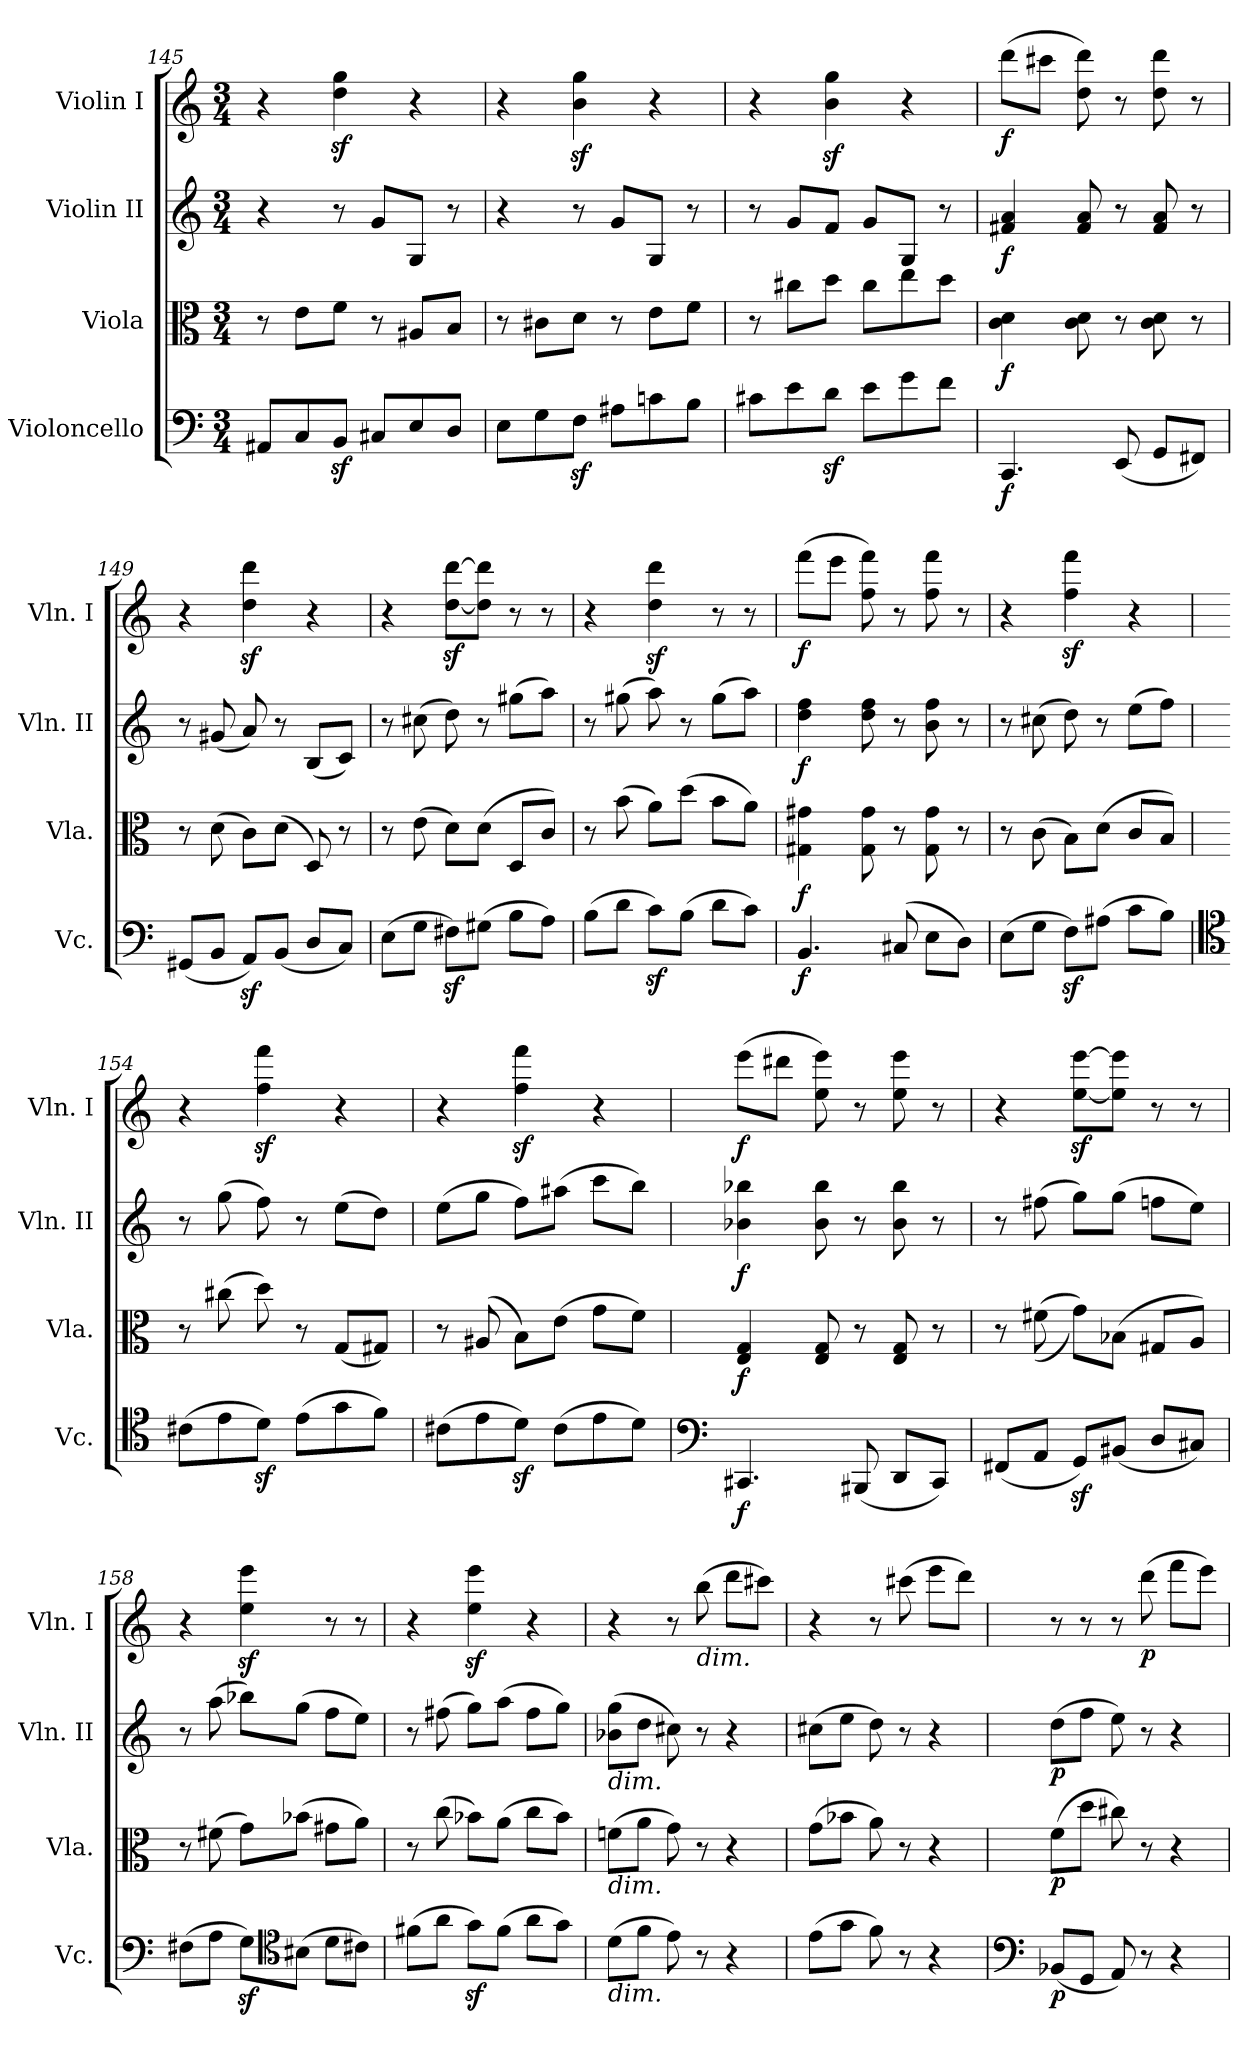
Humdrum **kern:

**kern	**dynam	**kern	**dynam	**kern	**dynam	**kern	**dynam
*part4	*part4	*part3	*part3	*part2	*part2	*part1	*part1
*staff4	*staff4	*staff3	*staff3	*staff2	*staff2	*staff1	*staff1
*I"Violoncello	*	*I"Viola	*	*I"Violin II	*	*I"Violin I	*
*I'Vc.	*	*I'Vla.	*	*I'Vln. II	*	*I'Vln. I	*
*clefF4	*	*clefC3	*	*clefG2	*	*clefG2	*
*k[]	*	*k[]	*	*k[]	*	*k[]	*
*M3/4	*	*M3/4	*	*M3/4	*	*M3/4	*
=145	=145	=145	=145	=145	=145	=145	=145
8AA#X/L	.	8r	.	4r	.	4r	.
8C/	.	8e\L	.	.	.	.	.
8BBz</J	.	8f\J	.	8r	.	4dd\z< 4gg\z<	.
8C#X/L	.	8r	.	8g/L	.	.	.
8E/	.	8A#X/L	.	8G/J	.	4r	.
8D/J	.	8B/J	.	8r	.	.	.
=146	=146	=146	=146	=146	=146	=146	=146
8E\L	.	8r	.	4r	.	4r	.
8G\	.	8c#X\L	.	.	.	.	.
8Fz<\J	.	8d\J	.	8r	.	4b\z< 4gg\z<	.
8A#X\L	.	8r	.	8g/L	.	.	.
8cn\	.	8e\L	.	8G/J	.	4r	.
8B\J	.	8f\J	.	8r	.	.	.
=147	=147	=147	=147	=147	=147	=147	=147
8c#X\L	.	8r	.	8r	.	4r	.
8e\	.	8cc#X\L	.	8g/L	.	.	.
8dz<\J	.	8dd\J	.	8f/J	.	4b\z< 4gg\z<	.
8e\L	.	8cc#\L	.	8g/L	.	.	.
8g\	.	8ee\	.	8G/J	.	4r	.
8f\J	.	8dd\J	.	8r	.	.	.
=148	=148	=148	=148	=148	=148	=148	=148
!	!LO:DY:b	!	!LO:DY:b	!	!LO:DY:b	!	!LO:DY:b
4.CC/	f	4c\ 4d\	f	4f#X/ 4a/	f	(>8ddd\L	f
.	.	.	.	.	.	8ccc#X\J	.
.	.	8c\ 8d\	.	8f#/ 8a/	.	8dd\ 8ddd\)	.
(<8EE/	.	8r	.	8r	.	8r	.
8GG/L	.	8c\ 8d\	.	8f#/ 8a/	.	8dd\ 8ddd\	.
8FF#X/J)	.	8r	.	8r	.	8r	.
=149	=149	=149	=149	=149	=149	=149	=149
(<8GG#X/L	.	8r	.	8r	.	4r	.
8BB/J	.	(>8d\	.	(<8g#X/	.	.	.
8AAz</L)	.	8c\L)	.	8a/)	.	4dd\z< 4ddd\z<	.
(<8BB/J	.	(>8d\J	.	8r	.	.	.
8D/L	.	8D/)	.	(<8B/L	.	4r	.
8C/J)	.	8r	.	8c/J)	.	.	.
=150	=150	=150	=150	=150	=150	=150	=150
(>8E\L	.	8r	.	8r	.	4r	.
8G\J	.	(>8e\	.	(>8cc#X\	.	.	.
8F#Xz<\L)	.	8d\L)	.	8dd\)	.	[8dd\z< [8ddd\z<L	.
(>8G#X\J	.	(>8d\J	.	8r	.	8dd\] 8ddd\]J	.
8B\L	.	8D/L	.	(>8gg#X\L	.	8r	.
8A\J)	.	8c/J)	.	8aa\J)	.	8r	.
=151	=151	=151	=151	=151	=151	=151	=151
(>8B\L	.	8r	.	8r	.	4r	.
8d\J	.	(>8b\	.	(>8gg#X\	.	.	.
8cz<\L)	.	8a\L)	.	8aa\)	.	4dd\z< 4ddd\z<	.
(>8B\J	.	(>8dd\J	.	8r	.	.	.
8d\L	.	8b\L	.	(>8gg#\L	.	8r	.
8c\J)	.	8a\J)	.	8aa\J)	.	8r	.
=152	=152	=152	=152	=152	=152	=152	=152
!	!LO:DY:b	!	!LO:DY:b	!	!LO:DY:b	!	!LO:DY:b
4.BB/	f	4G#X\ 4g#X\	f	4dd\ 4ff\	f	(>8fff\L	f
.	.	.	.	.	.	8eee\J	.
.	.	8G#\ 8g#\	.	8dd\ 8ff\	.	8ff\ 8fff\)	.
(>8C#X/	.	8r	.	8r	.	8r	.
8E\L	.	8G#\ 8g#\	.	8b\ 8ff\	.	8ff\ 8fff\	.
8D\J)	.	8r	.	8r	.	8r	.
=153	=153	=153	=153	=153	=153	=153	=153
(>8E\L	.	8r	.	8r	.	4r	.
8G\J	.	(>8c\	.	(>8cc#X\	.	.	.
8Fz<\L)	.	8B\L)	.	8dd\)	.	4ff\z< 4fff\z<	.
(>8A#X\J	.	(>8d\J	.	8r	.	.	.
8c\L	.	8c/L	.	(>8ee\L	.	4r	.
8B\J)	.	8B/J)	.	8ff\J)	.	.	.
=154	=154	=154	=154	=154	=154	=154	=154
*clefC4	*	*	*	*	*	*	*
(>8c#X\L	.	8r	.	8r	.	4r	.
8e\	.	(>8cc#X\	.	(>8gg\	.	.	.
8dz<\J)	.	8dd\)	.	8ff\)	.	4ff\z< 4fff\z<	.
(>8e\L	.	8r	.	8r	.	.	.
8g\	.	(<8G/L	.	(>8ee\L	.	4r	.
8f\J)	.	8G#X/J)	.	8dd\J)	.	.	.
=155	=155	=155	=155	=155	=155	=155	=155
(>8c#X\L	.	8r	.	(>8ee\L	.	4r	.
8e\	.	(>8A#X/	.	8gg\J	.	.	.
8dz<\J)	.	8B\L)	.	8ff\L)	.	4ff\z< 4fff\z<	.
(>8c#\L	.	(>8e\J	.	(>8aa#X\J	.	.	.
8e\	.	8g\L	.	8ccc\L	.	4r	.
8d\J)	.	8f\J)	.	8bb\J)	.	.	.
=156	=156	=156	=156	=156	=156	=156	=156
*clefF4	*	*	*	*	*	*	*
!	!LO:DY:b	!	!LO:DY:b	!	!LO:DY:b	!	!LO:DY:b
4.CC#X/	f	4E/ 4G/	f	4b-X\ 4bb-X\	f	(>8eee\L	f
.	.	.	.	.	.	8ddd#X\J	.
.	.	8E/ 8G/	.	8b-\ 8bb-\	.	8ee\ 8eee\)	.
(<8BBB#X/	.	8r	.	8r	.	8r	.
8DD/L	.	8E/ 8G/	.	8b-\ 8bb-\	.	8ee\ 8eee\	.
8CC#/J)	.	8r	.	8r	.	8r	.
=157	=157	=157	=157	=157	=157	=157	=157
(<8FF#X/L	.	8r	.	8r	.	4r	.
8AA/J	.	(>(>8f#X\	.	(>8ff#X\	.	.	.
8GGz</L)	.	8g\L))	.	8gg\L)	.	[8ee\z< [8eee\z<L	.
(<8BB#X/J	.	(>8B-X\J	.	(>8gg\J	.	8ee\] 8eee\]J	.
8D/L	.	8G#X/L	.	8ffn\L	.	8r	.
8C#X/J)	.	8A/J)	.	8ee\J)	.	8r	.
=158	=158	=158	=158	=158	=158	=158	=158
(>8F#X\L	.	8r	.	8r	.	4r	.
8A\J	.	(>8f#X\	.	(>8aa\	.	.	.
8Gz<\L)	.	8g\L)	.	8bb-X\L)	.	4ee\z< 4eee\z<	.
*clefC4	*	*	*	*	*	*	*
(>8B#X\J	.	(>8b-X\J	.	(>8gg\J	.	.	.
8d\L	.	8g#X\L	.	8ff\L	.	8r	.
8c#X\J)	.	8a\J)	.	8ee\J)	.	8r	.
=159	=159	=159	=159	=159	=159	=159	=159
(>8f#X\L	.	8r	.	8r	.	4r	.
8a\J	.	(>8cc\	.	(>8ff#X\	.	.	.
8gz<\L)	.	8b-X\L)	.	8gg\L)	.	4ee\z< 4eee\z<	.
(>8f#\J	.	(>8a\J	.	(>8aa\J	.	.	.
8a\L	.	8cc\L	.	8ff#\L	.	4r	.
8g\J)	.	8b-\J)	.	8gg\J)	.	.	.
=160	=160	=160	=160	=160	=160	=160	=160
!	!	!	!	!LO:TX:b:i:t=dim.	!	!	!
!	!	!LO:TX:b:i:t=dim.	!	!	!	!	!
!LO:TX:b:i:t=dim.	!	!	!	!	!	!	!
(>8d\L	.	(>8fn\L	.	(>8b-X\ 8gg\L	.	4r	.
8f\J	.	8a\J	.	8dd\J	.	.	.
8e\)	.	8g\)	.	8cc#X\)	.	8r	.
!	!	!	!	!	!	!LO:TX:b:i:t=dim.	!
8r	.	8r	.	8r	.	(>8bb\	.
4r	.	4r	.	4r	.	8ddd\L	.
.	.	.	.	.	.	8ccc#X\J)	.
=161	=161	=161	=161	=161	=161	=161	=161
(>8e\L	.	(>8g\L	.	(>8cc#X\L	.	4r	.
8g\J	.	8b-X\J	.	8ee\J	.	.	.
8f\)	.	8a\)	.	8dd\)	.	8r	.
8r	.	8r	.	8r	.	(>8ccc#X\	.
4r	.	4r	.	4r	.	8eee\L	.
.	.	.	.	.	.	8ddd\J)	.
=162	=162	=162	=162	=162	=162	=162	=162
*clefF4	*	*	*	*	*	*	*
!	!LO:DY:b	!	!LO:DY:b	!	!LO:DY:b	!	!
(<8BB-X/L	p	(>8f\L	p	(>8dd\L	p	8r	.
8GG/J	.	8dd\J	.	8ff\J	.	8r	.
8AA/)	.	8cc#X\)	.	8ee\)	.	8r	.
!	!	!	!	!	!	!	!LO:DY:b
8r	.	8r	.	8r	.	(>8ddd\	p
4r	.	4r	.	4r	.	8fff\L	.
.	.	.	.	.	.	8eee\J)	.
=	=	=	=	=	=	=	=
*-	*-	*-	*-	*-	*-	*-	*-
